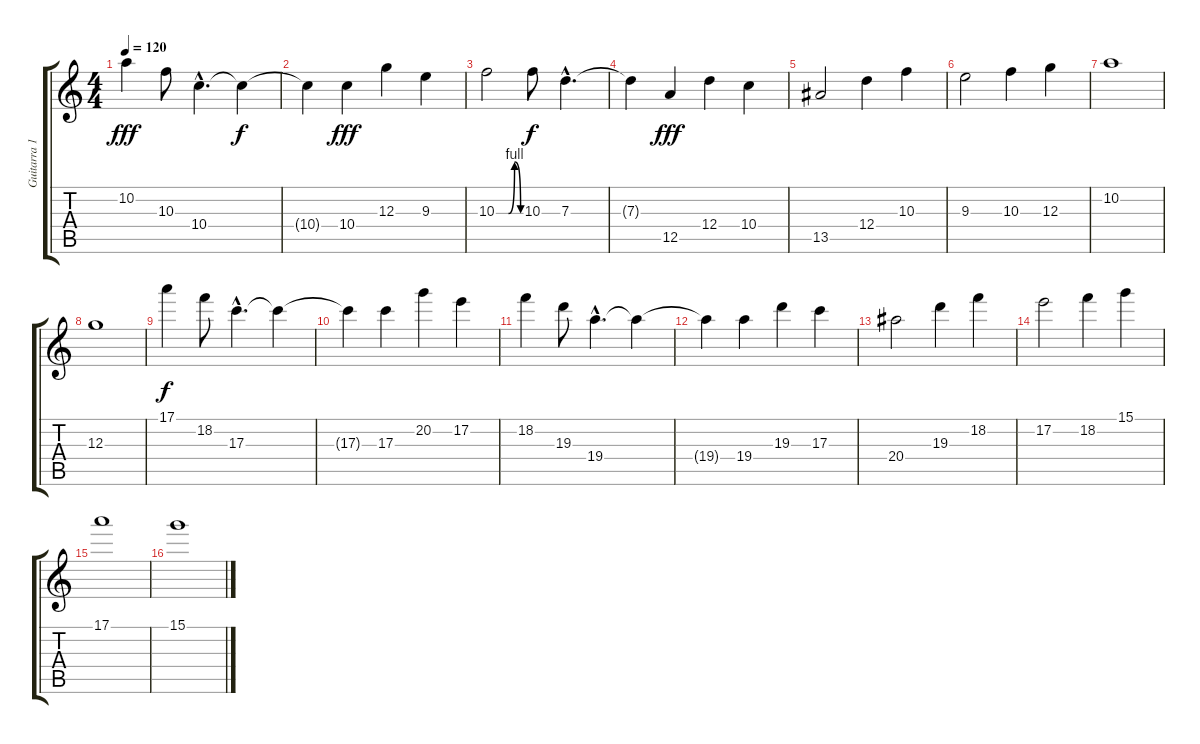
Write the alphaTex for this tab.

\track ("Guitarra 1" "Guitarra 1") {instrument overdrivenguitar}
\staff {score tabs}
\tuning (E4 B3 G3 D3 A2 E2) {hide}
\ts (4 4)
\tempo 120
\clef g2
\ks c
10.2.4{dy fff} 10.3.8 10.4{hac}.4{d} 10.4{t}.4{dy f} |
10.4{t}.4 10.4.4{dy fff} 12.3.4 9.3.4 |
10.3{be (custom 0 0 30 0 45 4 60 0)}.2 10.3.8{dy f} 7.3{hac}.4{d} |
7.3{t}.4 12.5.4{dy fff} 12.4.4 10.4.4 |
13.5.2 12.4.4 10.3.4 |
9.3.2 10.3.4 12.3.4 |
10.2.1 |
12.3.1 |
17.1.4{dy f} 18.2.8 17.3{hac}.4{d} 17.3{t}.4 |
17.3{t}.4 17.3.4 20.2.4 17.2.4 |
18.2.4 19.3.8 19.4{hac}.4{d} 19.4{t}.4 |
19.4{t}.4 19.4.4 19.3.4 17.3.4 |
20.4.2 19.3.4 18.2.4 |
17.2.2 18.2.4 15.1.4 |
17.1.1 |
15.1.1
